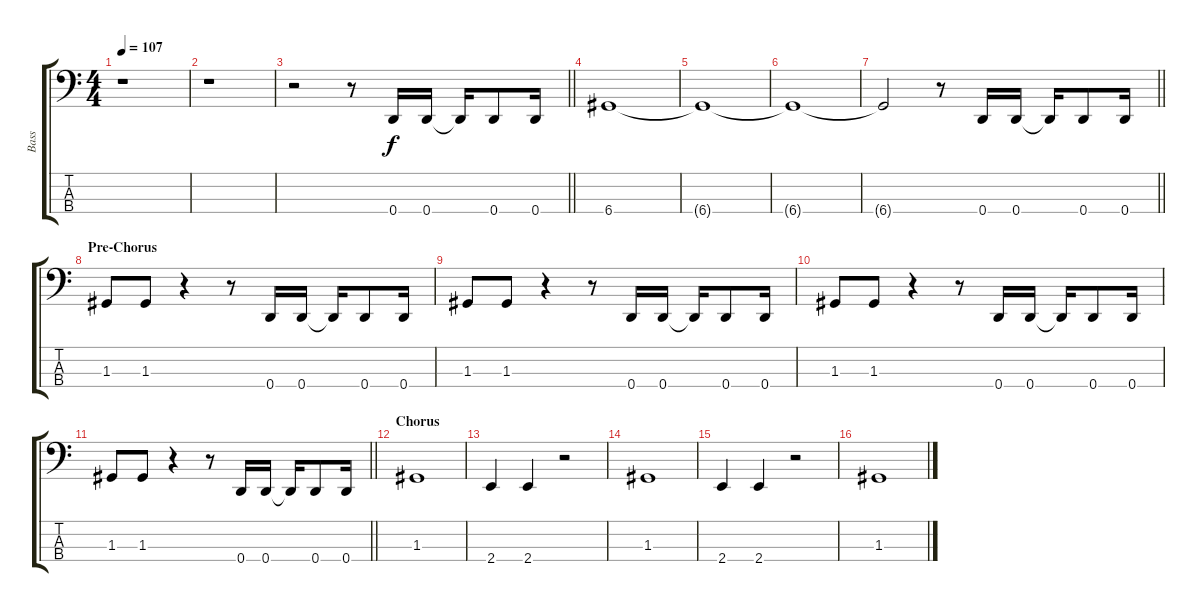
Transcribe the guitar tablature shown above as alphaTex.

\track ("Bass " "Bass ") {instrument electricbassfinger}
\staff {score tabs}
\tuning (F2 C2 G1 D1) {hide}
\ts (4 4)
\tempo 107
\clef f4
\ks c
r.1{dy f} |
r.1 |
\barLineRight lightlight
r.2 r.8 0.4.16 0.4.16 0.4{t}.16 0.4.8 0.4.16 |
6.4.1 |
6.4{t}.1 |
6.4{t}.1 |
\barLineRight lightlight
6.4{t}.2 r.8 0.4.16 0.4.16 0.4{t}.16 0.4.8 0.4.16 |
\section ("" "Pre-Chorus")
1.3.8 1.3.8 r.4 r.8 0.4.16 0.4.16 0.4{t}.16 0.4.8 0.4.16 |
1.3.8 1.3.8 r.4 r.8 0.4.16 0.4.16 0.4{t}.16 0.4.8 0.4.16 |
1.3.8 1.3.8 r.4 r.8 0.4.16 0.4.16 0.4{t}.16 0.4.8 0.4.16 |
\barLineRight lightlight
1.3.8 1.3.8 r.4 r.8 0.4.16 0.4.16 0.4{t}.16 0.4.8 0.4.16 |
\section ("" "Chorus")
1.3.1 |
2.4.4 2.4.4 r.2 |
1.3.1 |
2.4.4 2.4.4 r.2 |
1.3.1
